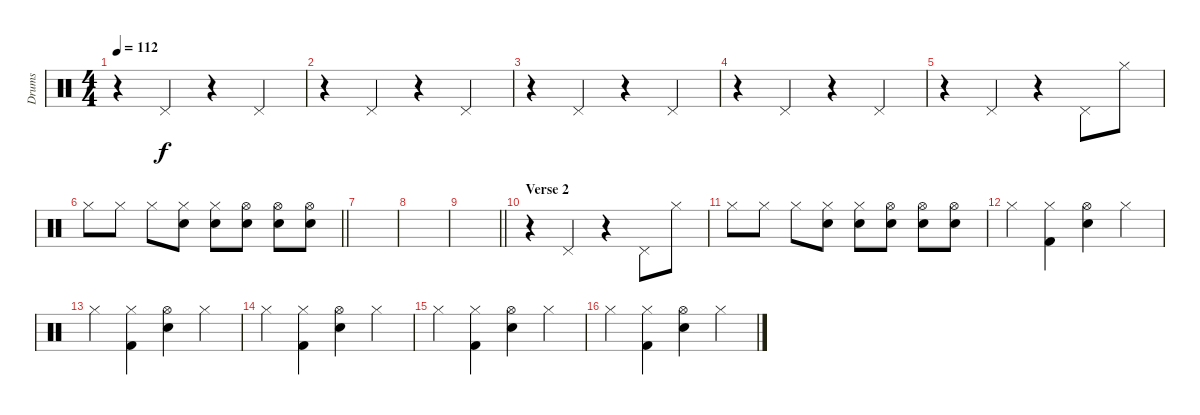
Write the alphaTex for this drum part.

\track ("Drums" "Drums") {instrument percussion}
\staff {score}
\articulation defaults
\ts (4 4)
\tempo 112
\clef neutral
\ks c
r.4{dy f} "Pedal Hi-Hat (hit)".4 r.4 "Pedal Hi-Hat (hit)".4 |
r.4 "Pedal Hi-Hat (hit)".4 r.4 "Pedal Hi-Hat (hit)".4 |
r.4 "Pedal Hi-Hat (hit)".4 r.4 "Pedal Hi-Hat (hit)".4 |
r.4 "Pedal Hi-Hat (hit)".4 r.4 "Pedal Hi-Hat (hit)".4 |
r.4 "Pedal Hi-Hat (hit)".4 r.4 "Pedal Hi-Hat (hit)".8 "Hi-Hat (closed)".8 |
\barLineRight lightlight "Hi-Hat (closed)".8 "Hi-Hat (closed)".8 "Hi-Hat (closed)".8
("Snare (hit) 2" "Hi-Hat (closed)").8 ("Snare (hit) 2" "Hi-Hat (closed)").8 ("Snare (hit) 2" "Hi-Hat (open)").8 ("Snare (hit) 2" "Hi-Hat (open)").8 ("Snare (hit) 2" "Hi-Hat (open)").8 |
|
|
\barLineRight lightlight
|
\section ("" "Verse 2")
r.4 "Pedal Hi-Hat (hit)".4 r.4 "Pedal Hi-Hat (hit)".8 "Hi-Hat (closed)".8 |
"Hi-Hat (closed)".8 "Hi-Hat (closed)".8 "Hi-Hat (closed)".8 ("Snare (hit) 2" "Hi-Hat (closed)").8 ("Snare (hit) 2" "Hi-Hat (closed)").8 ("Snare (hit) 2" "Hi-Hat (open)").8 ("Snare (hit) 2" "Hi-Hat (open)").8 ("Snare (hit) 2" "Hi-Hat (open)").8 |
"Hi-Hat (closed)".4 ("Hi-Hat (closed)" "Kick (hit) 2").4 ("Snare (hit) 2" "Hi-Hat (open)").4 "Hi-Hat (closed)".4 |
"Hi-Hat (closed)".4 ("Hi-Hat (closed)" "Kick (hit) 2").4 ("Snare (hit) 2" "Hi-Hat (open)").4 "Hi-Hat (closed)".4 |
"Hi-Hat (closed)".4 ("Hi-Hat (closed)" "Kick (hit) 2").4 ("Snare (hit) 2" "Hi-Hat (open)").4 "Hi-Hat (closed)".4 |
"Hi-Hat (closed)".4 ("Hi-Hat (closed)" "Kick (hit) 2").4 ("Snare (hit) 2" "Hi-Hat (open)").4 "Hi-Hat (closed)".4 |
"Hi-Hat (closed)".4 ("Hi-Hat (closed)" "Kick (hit) 2").4 ("Snare (hit) 2" "Hi-Hat (open)").4 "Hi-Hat (closed)".4
